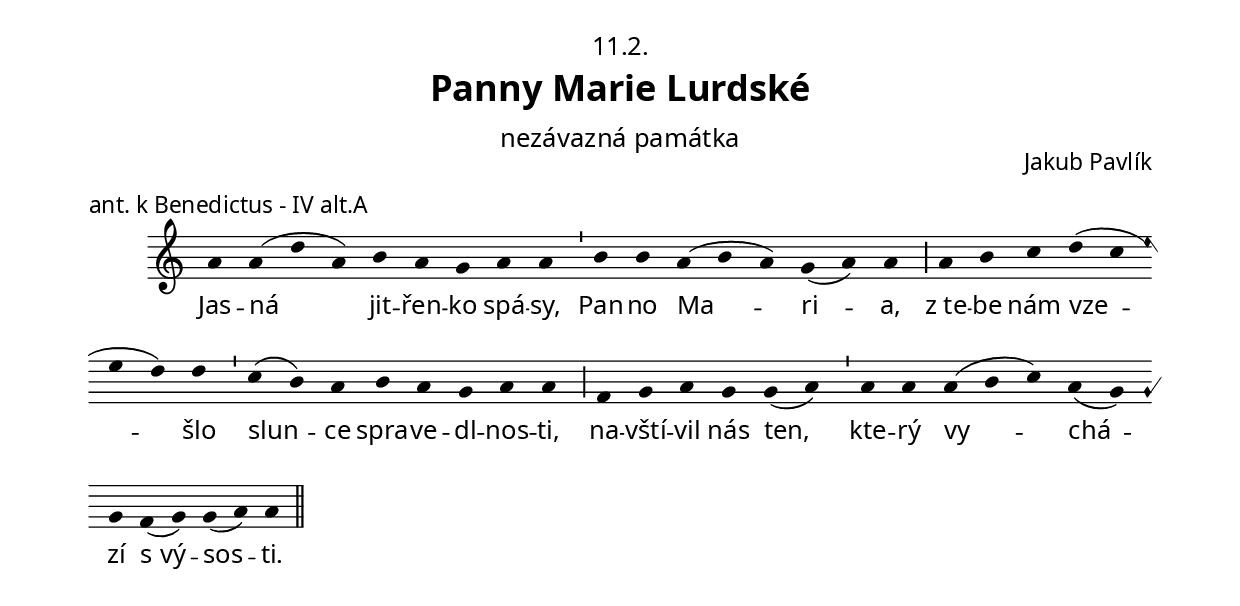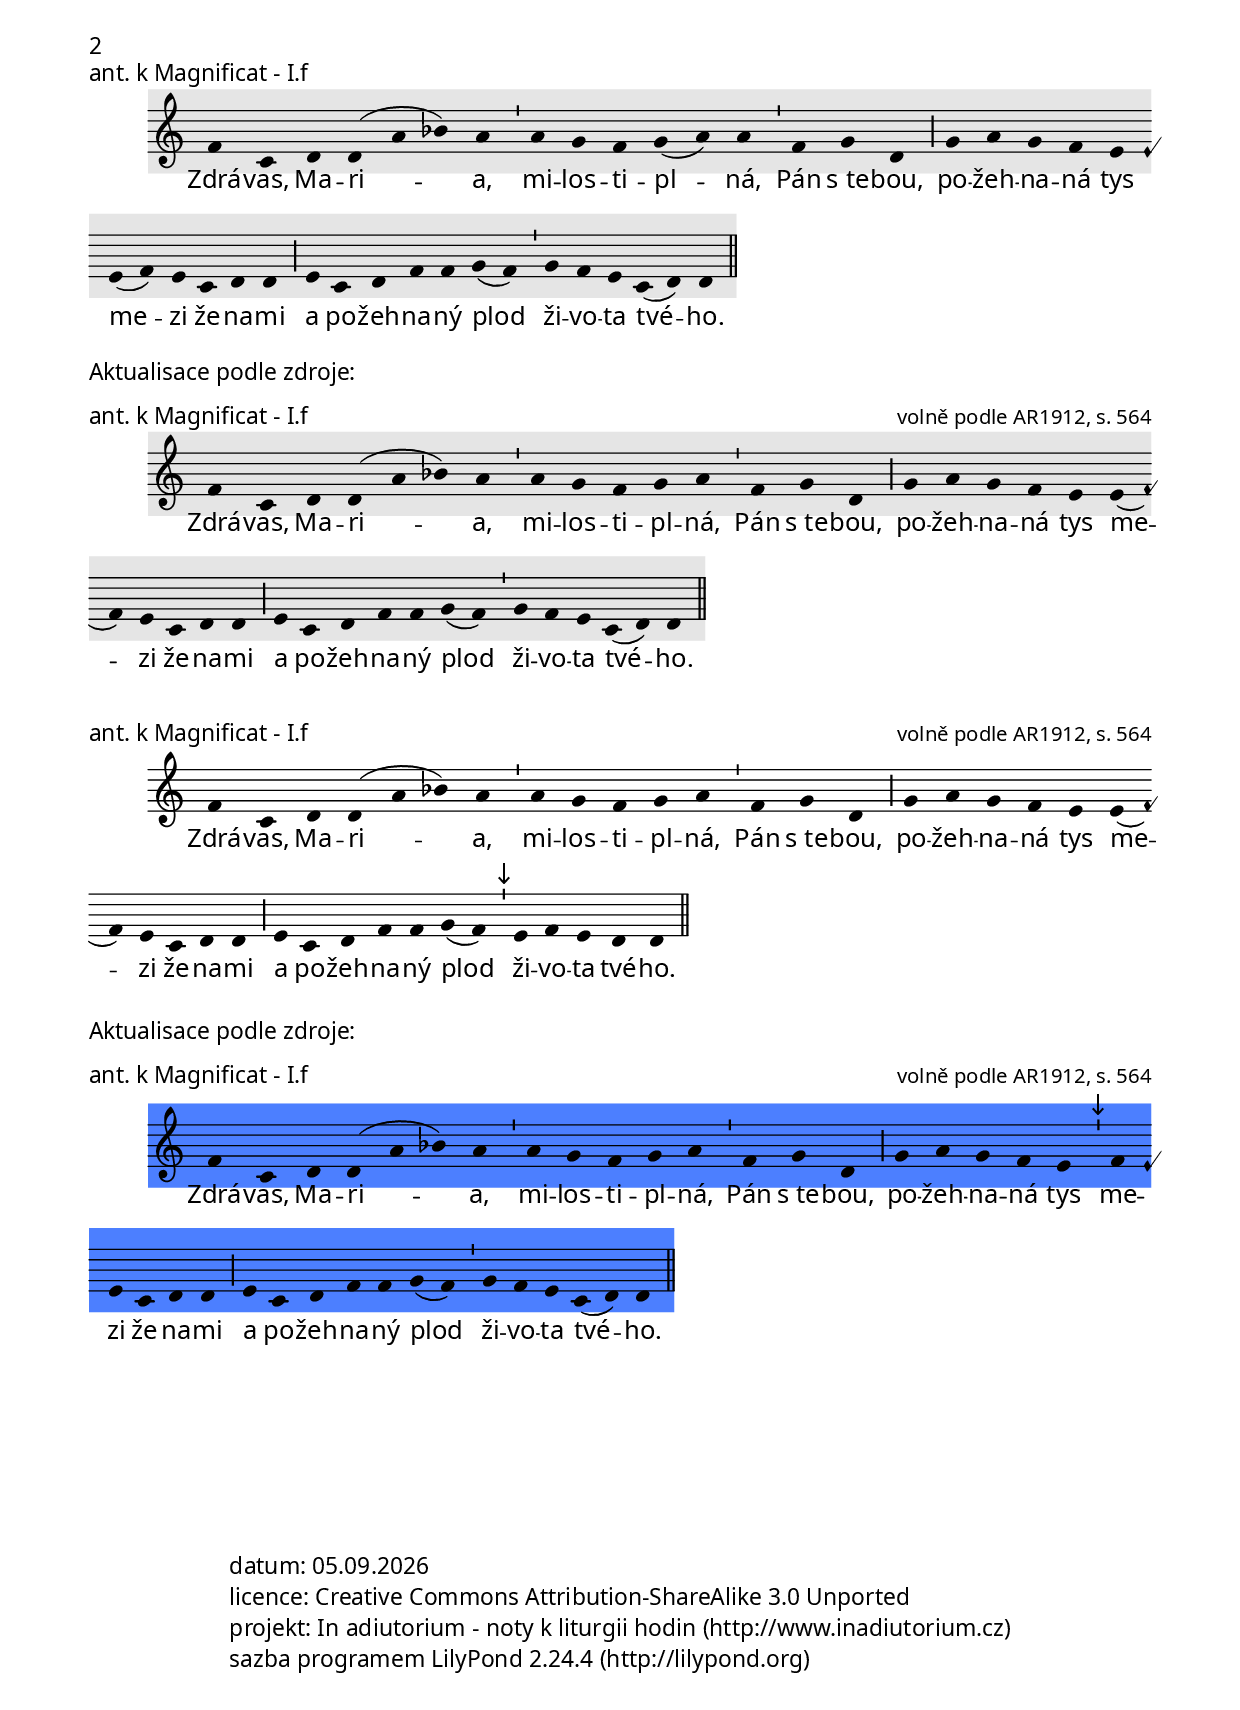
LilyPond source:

\version "2.17.24"

\include "../spolecne.ly"

\header {
  title = \markup\titleSvatek
            "Panny Marie Lurdské"
            "nezávazná památka"
            11.2.
  composer = "Jakub Pavlík"
}

\score {
  \relative c'' {
    \choralniRezim
    a4 a( d a) b a g a a \barMin
    b b a( b a) g( a) a \barMaior
    a b c d( c e d) d \barMin
    c( b) a b a g a a \barMaior
    f g a g g( a) \barMin
    a a a( b c) a( g) g f( g) g( a) a \barFinalis
  }
  \addlyrics {
    Jas -- ná jit -- řen -- ko spá -- sy,
    Pan -- no Ma -- ri -- a,
    z_te -- be nám vze -- šlo
    slun -- ce spra -- ve -- dl -- nos -- ti,
    na -- vští -- vil nás ten,
    kte -- rý vy -- chá -- zí s_vý -- sos -- ti.
  }
  \header {
    quid = "ant. k Benedictus"
    modus = "IV alt"
    differentia = "A"
    psalmus = ""
    id = ""
    piece = \markup {\sestavTitulekBezZalmu}
  }
}

\pageBreak

\score {
  \relative c' {
    \zvyraznovacSedy
    \choralniRezim
    f4 c d d( a' bes) a \barMin a g f g( a) a \barMin
    f g d \barMaior

    g a g f e e( f) e c d d \barMaior
    e c d f f g( f) \barMin g f e c( d) d \barFinalis
  }
  \addlyrics {
    Zdrá -- vas, Ma -- ri -- a, mi -- los -- ti -- pl -- ná,
    Pán s_te -- bou,

    po -- žeh -- na -- ná tys me -- zi že -- na -- mi
    a po -- žeh -- na -- ný plod ži -- vo -- ta tvé -- ho.
  }
  \header {
    quid = "ant. k Magnificat"
    modus = "I"
    differentia = "f"
    psalmus = ""
    id = "amag"
    fial = "sanktoral/1208pmpocatebezposkvrny.ly#2ne-amag?-aleluja"
    piece = \markup {\sestavTitulekBezZalmu}
  }
}

\markup{
  Aktualisace podle zdroje:
}

\score {
  \relative c' {
    \zvyraznovacSedy
    \choralniRezim
    f4 c d d( a' bes) a \barMin
    a g f g a \barMin
    f g d \barMaior

    g a g f e e( f) e c d d \barMaior
    e c d f f g( f) \barMin
    g f e c( d) d \barFinalis
  }
  \addlyrics {
    Zdrá -- vas, Ma -- ri -- a,
    mi -- los -- ti -- pl -- ná,
    Pán s_te -- bou,

    po -- žeh -- na -- ná tys me -- zi že -- na -- mi
    a po -- žeh -- na -- ný plod
    ži -- vo -- ta tvé -- ho.
  }
  \header {
    quid = "ant. k Magnificat"
    modus = "I"
    differentia = "f"
    psalmus = ""
    id = "amag"
    fial = "sanktoral/1208pmpocatebezposkvrny.ly#2ne-amag?-aleluja"
    fons_externus = "volně podle AR1912, s. 564"
    piece = \markup {\sestavTitulekBezZalmu}
  }
}

\score {
  \relative c' {
    \choralniRezim
    f4 c d d( a' bes) a \barMin
    a g f g a \barMin
    f g d \barMaior

    g a g f e e( f) e c d d \barMaior
    e c d f f g( f) \barMin
    \mark\sipka e f e d d \barFinalis
  }
  \addlyrics {
    Zdrá -- vas, Ma -- ri -- a,
    mi -- los -- ti -- pl -- ná,
    Pán s_te -- bou,

    po -- žeh -- na -- ná tys me -- zi že -- na -- mi
    a po -- žeh -- na -- ný plod
    ži -- vo -- ta tvé -- ho.
  }
  \header {
    quid = "ant. k Magnificat"
    modus = "I"
    differentia = "f"
    psalmus = ""
    id = "amag"
    fial = "sanktoral/1208pmpocatebezposkvrny.ly#2ne-amag?-aleluja"
    fons_externus = "volně podle AR1912, s. 564"
    piece = \markup {\sestavTitulekBezZalmu}
  }
}

\markup{
  Aktualisace podle zdroje:
}

\score {
  \relative c' {
    \zvyraznovacModry
    \choralniRezim
    f4 c d d( a' bes) a \barMin
    a g f g a \barMin
    f g d \barMaior

    g a g f e \mark\sipka \barMin
    f e c d d \barMaior
    e c d f f g( f) \barMin
    g f e c( d) d \barFinalis
  }
  \addlyrics {
    Zdrá -- vas, Ma -- ri -- a,
    mi -- los -- ti -- pl -- ná,
    Pán s_te -- bou,

    po -- žeh -- na -- ná tys
    me -- zi že -- na -- mi
    a po -- žeh -- na -- ný plod
    ži -- vo -- ta tvé -- ho.
  }
  \header {
    quid = "ant. k Magnificat"
    modus = "I"
    differentia = "f"
    psalmus = ""
    id = "amag"
    fial = "sanktoral/1208pmpocatebezposkvrny.ly#2ne-amag?-aleluja"
    fons_externus = "volně podle AR1912, s. 564"
    piece = \markup {\sestavTitulekBezZalmu}
  }
}
